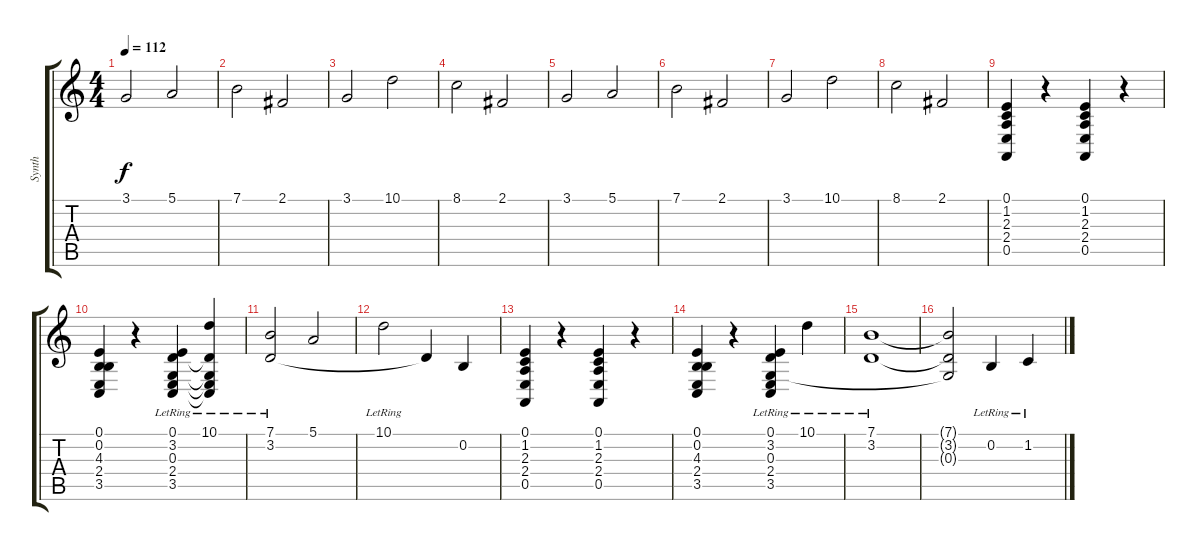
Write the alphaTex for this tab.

\track ("Synth" "Synth") {instrument synthstrings1}
\staff {score tabs}
\tuning (E4 B3 G3 D3 A2 E2) {hide}
\ts (4 4)
\tempo 112
\clef g2
\ks c
3.1.2{dy f volume 10} 5.1.2 |
7.1.2 2.1.2 |
3.1.2{volume 10} 10.1.2 |
8.1.2 2.1.2 |
3.1.2{volume 10} 5.1.2 |
7.1.2 2.1.2 |
3.1.2{volume 10} 10.1.2 |
8.1.2 2.1.2 |
(0.1 1.2 2.3 2.4 0.5).4{volume 11 instrument synthstrings1} r.4 (0.1 1.2 2.3 2.4 0.5).4 r.4 |
(0.1 0.2 4.3 2.4 3.5).4 r.4 (0.1{lr} 3.2 0.3 2.4 3.5).4 (10.1{lr} 3.2{t} 0.3{t} 2.4{t} 3.5{t}).4 |
(7.1 3.2{lr}).2 5.1.2 |
10.1{lr}.2 3.2{t}.4 0.2.4 |
(0.1 1.2 2.3 2.4 0.5).4{volume 11 instrument synthstrings1} r.4 (0.1 1.2 2.3 2.4 0.5).4 r.4 |
(0.1 0.2 4.3 2.4 3.5).4 r.4 (0.1{lr} 3.2{lr} 0.3{lr} 2.4{lr} 3.5{lr}).4 10.1{lr}.4 |
(7.1{lr} 3.2).1 |
(7.1{t} 3.2{t} 0.3{t}).2 0.2{lr}.4 1.2{lr}.4
